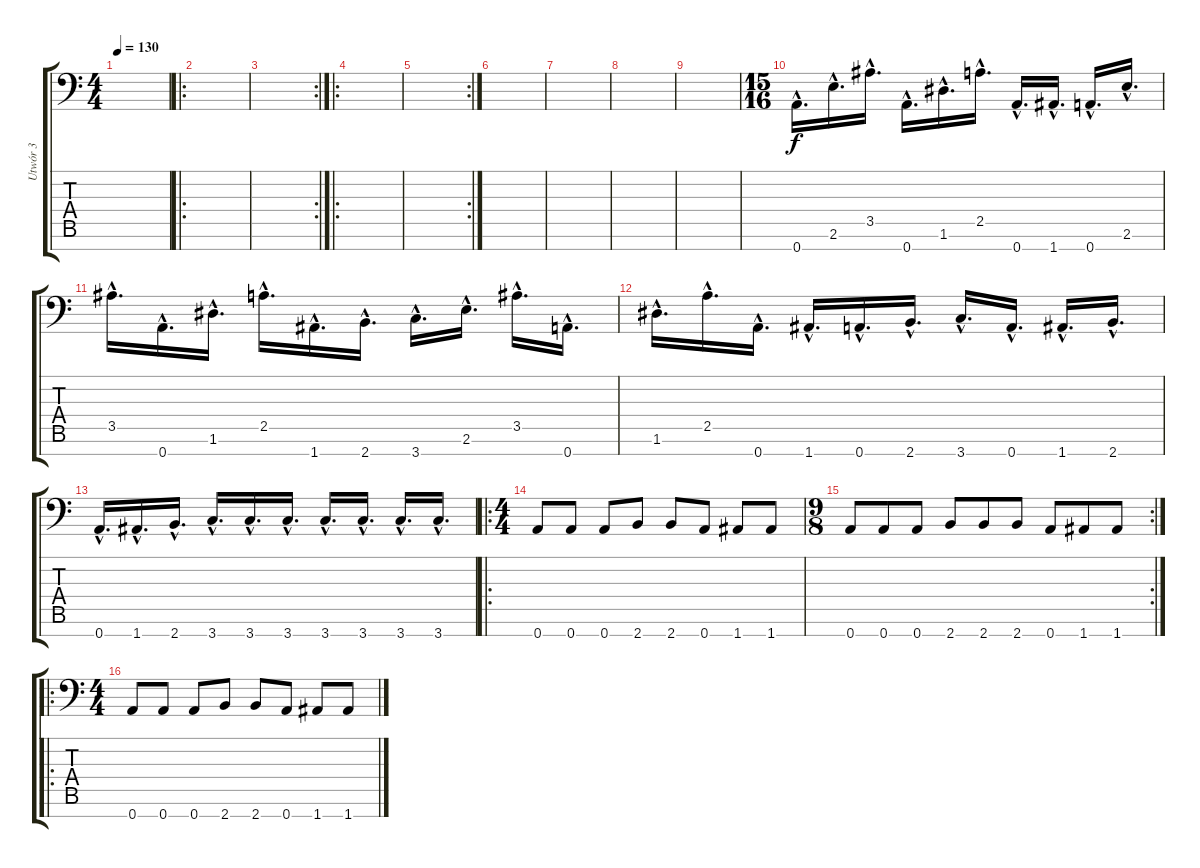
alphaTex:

\track ("Utwór 3" "Utwór 3") {instrument distortionguitar}
\staff {score tabs}
\tuning (D4 A3 F3 C3 G2 D2 A1) {hide}
\ts (4 4)
\tempo 130
\clef f4
\ks c
|
\ro
|
\rc 2
|
\ro
|
\rc 2
|
|
|
|
|
\ts (15 16)
0.7{hac}.16{d} 2.6{hac}.16{d} 3.5{hac}.16{d} 0.7{hac}.16{d} 1.6{hac}.16{d} 2.5{hac}.16{d} 0.7{hac}.16{d} 1.7{hac}.16{d} 0.7{hac}.16{d} 2.6{hac}.16{d} |
3.5{hac}.16{d} 0.7{hac}.16{d} 1.6{hac}.16{d} 2.5{hac}.16{d} 1.7{hac}.16{d} 2.7{hac}.16{d} 3.7{hac}.16{d} 2.6{hac}.16{d} 3.5{hac}.16{d} 0.7{hac}.16{d} |
1.6{hac}.16{d} 2.5{hac}.16{d} 0.7{hac}.16{d} 1.7{hac}.16{d} 0.7{hac}.16{d} 2.7{hac}.16{d} 3.7{hac}.16{d} 0.7{hac}.16{d} 1.7{hac}.16{d} 2.7{hac}.16{d} |
0.7{hac}.16{d} 1.7{hac}.16{d} 2.7{hac}.16{d} 3.7{hac}.16{d} 3.7{hac}.16{d} 3.7{hac}.16{d} 3.7{hac}.16{d} 3.7{hac}.16{d} 3.7{hac}.16{d} 3.7{hac}.16{d} |
\ro
\ts (4 4)
0.7.8 0.7.8 0.7.8 2.7.8 2.7.8 0.7.8 1.7.8 1.7.8 |
\rc 2
\ts (9 8)
0.7.8 0.7.8 0.7.8 2.7.8 2.7.8 2.7.8 0.7.8 1.7.8 1.7.8 |
\ro
\ts (4 4)
0.7.8 0.7.8 0.7.8 2.7.8 2.7.8 0.7.8 1.7.8 1.7.8
